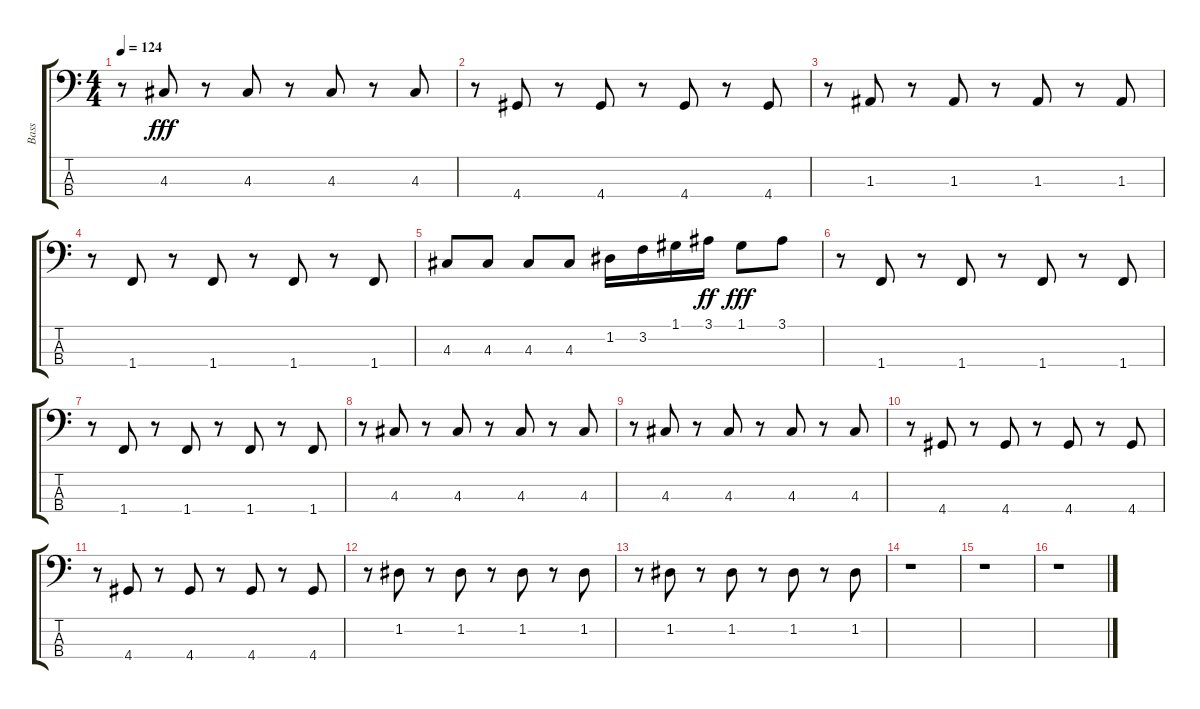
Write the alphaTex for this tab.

\track ("Bass" "Bass") {instrument synthbass2}
\staff {score tabs}
\tuning (G2 D2 A1 E1) {hide}
\ts (4 4)
\tempo 124
\clef f4
\ks c
r.8{dy fff} 4.3.8 r.8 4.3.8 r.8 4.3.8 r.8 4.3.8 |
r.8 4.4.8 r.8 4.4.8 r.8 4.4.8 r.8 4.4.8 |
r.8 1.3.8 r.8 1.3.8 r.8 1.3.8 r.8 1.3.8 |
r.8 1.4.8 r.8 1.4.8 r.8 1.4.8 r.8 1.4.8 |
4.3.8 4.3.8 4.3.8 4.3.8 1.2.16 3.2.16 1.1.16 3.1.16{dy ff} 1.1.8{dy fff} 3.1.8 |
r.8 1.4.8 r.8 1.4.8 r.8 1.4.8 r.8 1.4.8 |
r.8 1.4.8 r.8 1.4.8 r.8 1.4.8 r.8 1.4.8 |
r.8 4.3.8 r.8 4.3.8 r.8 4.3.8 r.8 4.3.8 |
r.8 4.3.8 r.8 4.3.8 r.8 4.3.8 r.8 4.3.8 |
r.8 4.4.8 r.8 4.4.8 r.8 4.4.8 r.8 4.4.8 |
r.8 4.4.8 r.8 4.4.8 r.8 4.4.8 r.8 4.4.8 |
r.8 1.2.8 r.8 1.2.8 r.8 1.2.8 r.8 1.2.8 |
r.8 1.2.8 r.8 1.2.8 r.8 1.2.8 r.8 1.2.8 |
r.1 |
r.1 |
r.1
